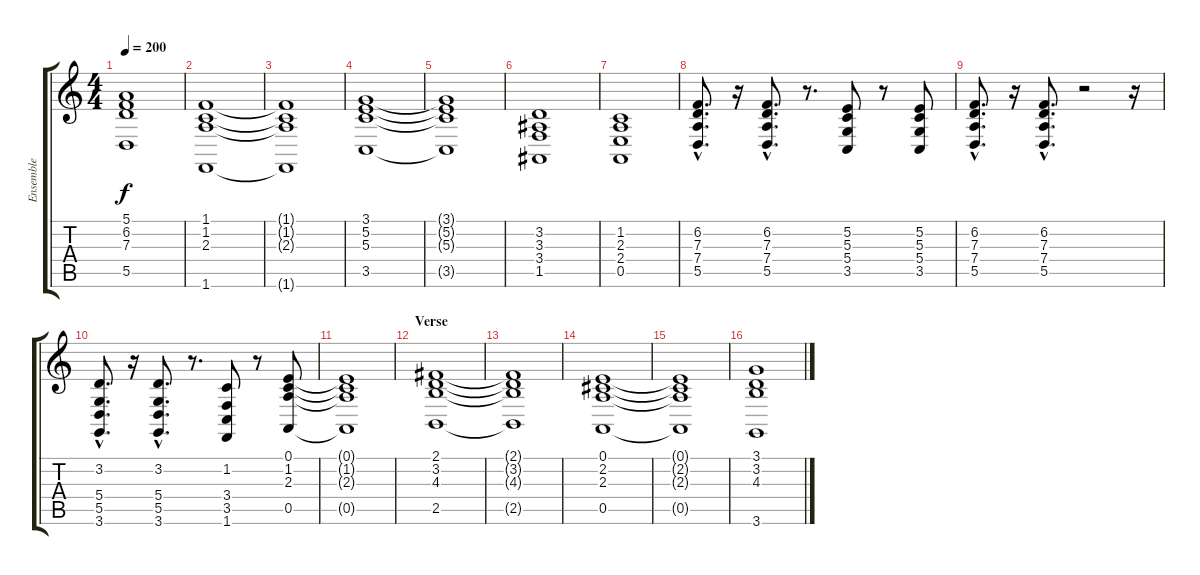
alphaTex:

\track ("Ensemble" "Ensemble") {instrument stringensemble1}
\staff {score tabs}
\tuning (E4 B3 G3 D3 A2 E2) {hide}
\ts (4 4)
\tempo 200
\clef g2
\ks c
(5.1{t} 6.2{t} 7.3{t} 5.5{t}).1{dy f} |
(1.1 1.2 2.3 1.6).1 |
(1.1{t} 1.2{t} 2.3{t} 1.6{t}).1 |
(3.1 5.2 5.3 3.5).1 |
(3.1{t} 5.2{t} 5.3{t} 3.5{t}).1 |
(3.2 3.3 3.4 1.5).1 |
(1.2 2.3 2.4 0.5).1 |
\section ("" "")
(6.2{hac} 7.3{hac} 7.4{hac} 5.5{hac}).8{d} r.16 (6.2{hac} 7.3{hac} 7.4{hac} 5.5{hac}).8{d} r.8{d} (5.2 5.3 5.4 3.5).8 r.8 (5.2 5.3 5.4 3.5).8 |
(6.2{hac} 7.3{hac} 7.4{hac} 5.5{hac}).8{d} r.16 (6.2{hac} 7.3{hac} 7.4{hac} 5.5{hac}).8{d} r.2 r.16 |
(3.2{hac} 5.4{hac} 5.5{hac} 3.6{hac}).8{d} r.16 (3.2{hac} 5.4{hac} 5.5{hac} 3.6{hac}).8{d} r.8{d} (1.2 3.4 3.5 1.6).8 r.8 (0.1 1.2 2.3 0.5).8 |
(0.1{t} 1.2{t} 2.3{t} 0.5{t}).1 |
\section ("" "Verse")
(2.1 3.2 4.3 2.5).1 |
(2.1{t} 3.2{t} 4.3{t} 2.5{t}).1 |
(0.1 2.2 2.3 0.5).1 |
(0.1{t} 2.2{t} 2.3{t} 0.5{t}).1 |
(3.1 3.2 4.3 3.6).1
